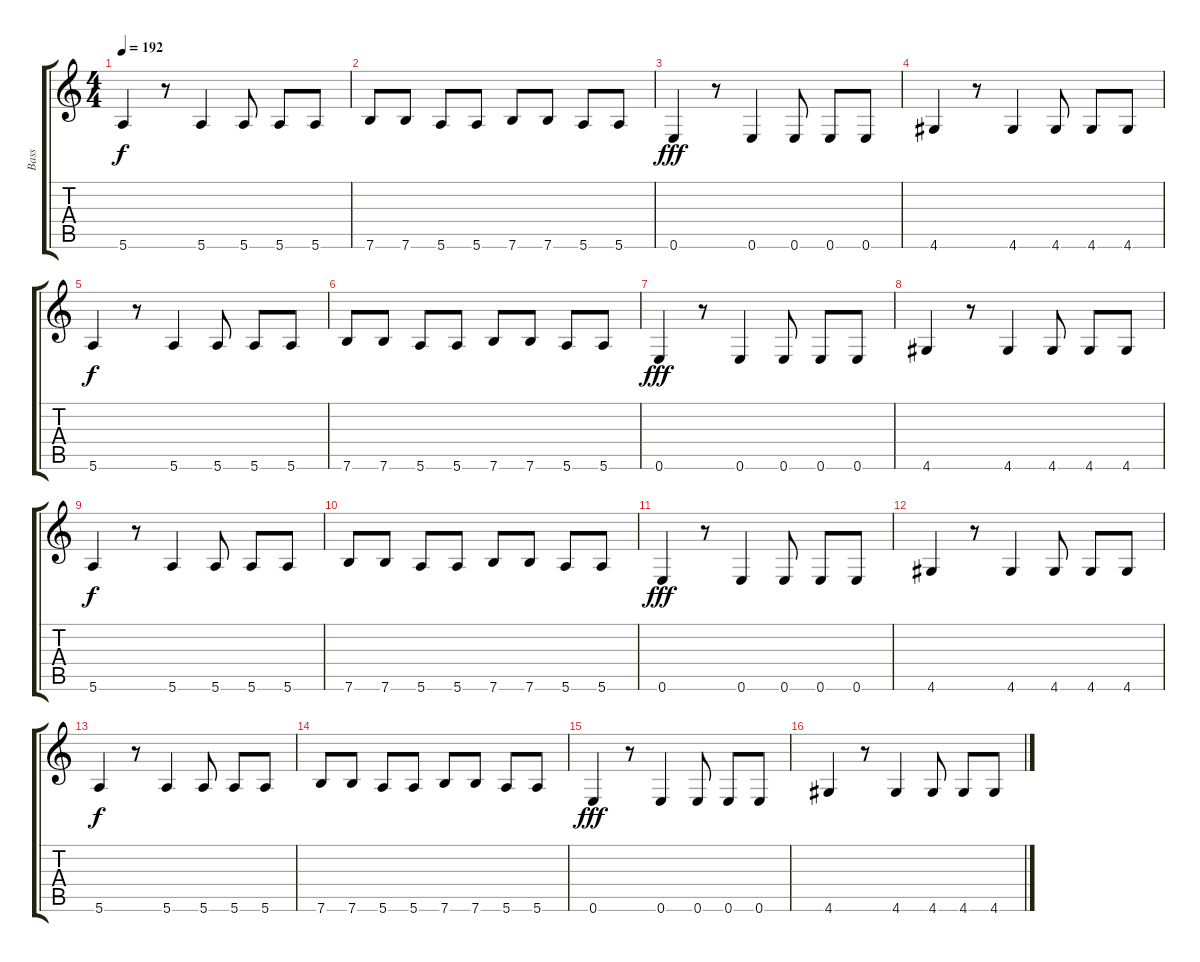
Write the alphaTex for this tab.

\track ("Bass" "Bass") {instrument electricbasspick}
\staff {score tabs}
\tuning (E4 B3 G3 D3 A2 E2) {hide}
\ts (4 4)
\tempo 192
\clef g2
\ks c
5.6.4{dy f} r.8 5.6.4 5.6.8 5.6.8 5.6.8 |
7.6.8 7.6.8 5.6.8 5.6.8 7.6.8 7.6.8 5.6.8 5.6.8 |
0.6.4{dy fff} r.8 0.6.4 0.6.8 0.6.8 0.6.8 |
4.6.4 r.8 4.6.4 4.6.8 4.6.8 4.6.8 |
5.6.4{dy f} r.8 5.6.4 5.6.8 5.6.8 5.6.8 |
7.6.8 7.6.8 5.6.8 5.6.8 7.6.8 7.6.8 5.6.8 5.6.8 |
0.6.4{dy fff} r.8 0.6.4 0.6.8 0.6.8 0.6.8 |
4.6.4 r.8 4.6.4 4.6.8 4.6.8 4.6.8 |
5.6.4{dy f} r.8 5.6.4 5.6.8 5.6.8 5.6.8 |
7.6.8 7.6.8 5.6.8 5.6.8 7.6.8 7.6.8 5.6.8 5.6.8 |
0.6.4{dy fff} r.8 0.6.4 0.6.8 0.6.8 0.6.8 |
4.6.4 r.8 4.6.4 4.6.8 4.6.8 4.6.8 |
5.6.4{dy f} r.8 5.6.4 5.6.8 5.6.8 5.6.8 |
7.6.8 7.6.8 5.6.8 5.6.8 7.6.8 7.6.8 5.6.8 5.6.8 |
0.6.4{dy fff} r.8 0.6.4 0.6.8 0.6.8 0.6.8 |
4.6.4 r.8 4.6.4 4.6.8 4.6.8 4.6.8
